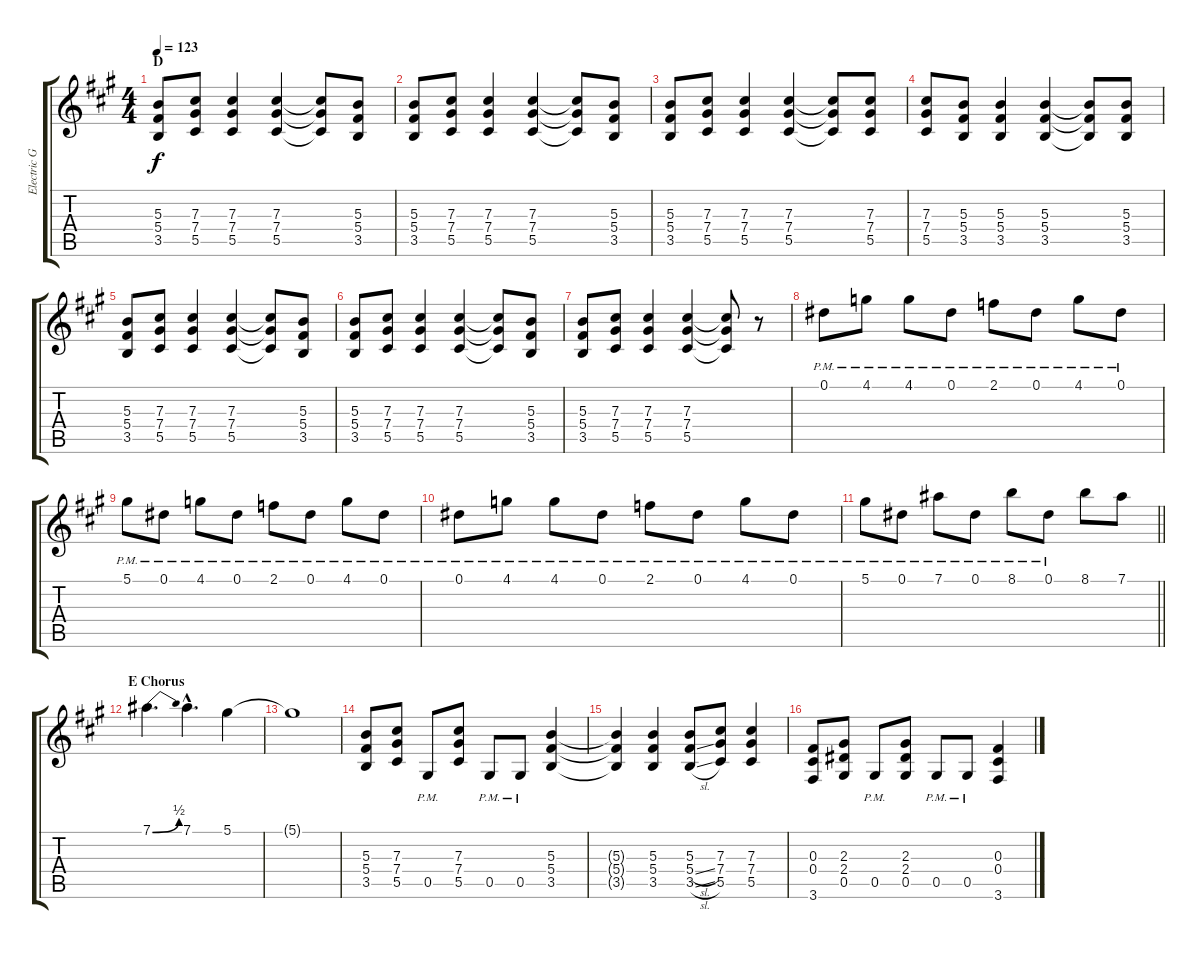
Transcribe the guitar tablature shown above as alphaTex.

\track ("Electric Guitar 1" "Electric G") {instrument overdrivenguitar}
\staff {score tabs}
\tuning (Eb4 Bb3 Gb3 Db3 Ab2 Eb2) {hide}
\ts (4 4)
\section ("" "D")
\tempo 123
\clef g2
\ks a
(5.3 5.4 3.5).8{dy f} (7.3 7.4 5.5).8 (7.3 7.4 5.5).4 (7.3 7.4 5.5).4 (7.3{t} 7.4{t} 5.5{t}).8 (5.3 5.4 3.5).8 |
(5.3 5.4 3.5).8 (7.3 7.4 5.5).8 (7.3 7.4 5.5).4 (7.3 7.4 5.5).4 (7.3{t} 7.4{t} 5.5{t}).8 (5.3 5.4 3.5).8 |
(5.3 5.4 3.5).8 (7.3 7.4 5.5).8 (7.3 7.4 5.5).4 (7.3 7.4 5.5).4 (7.3{t} 7.4{t} 5.5{t}).8 (7.3 7.4 5.5).8 |
(7.3 7.4 5.5).8 (5.3 5.4 3.5).8 (5.3 5.4 3.5).4 (5.3 5.4 3.5).4 (5.3{t} 5.4{t} 3.5{t}).8 (5.3 5.4 3.5).8 |
(5.3 5.4 3.5).8 (7.3 7.4 5.5).8 (7.3 7.4 5.5).4 (7.3 7.4 5.5).4 (7.3{t} 7.4{t} 5.5{t}).8 (5.3 5.4 3.5).8 |
(5.3 5.4 3.5).8 (7.3 7.4 5.5).8 (7.3 7.4 5.5).4 (7.3 7.4 5.5).4 (7.3{t} 7.4{t} 5.5{t}).8 (5.3 5.4 3.5).8 |
(5.3 5.4 3.5).8 (7.3 7.4 5.5).8 (7.3 7.4 5.5).4 (7.3 7.4 5.5).4 (7.3{t} 7.4{t} 5.5{t}).8 r.8 |
0.1{pm}.8{volume 14} 4.1{pm}.8 4.1{pm}.8 0.1{pm}.8 2.1{pm}.8 0.1{pm}.8 4.1{pm}.8 0.1{pm}.8 |
5.1{pm}.8 0.1{pm}.8 4.1{pm}.8 0.1{pm}.8 2.1{pm}.8 0.1{pm}.8 4.1{pm}.8 0.1{pm}.8 |
0.1{pm}.8 4.1{pm}.8 4.1{pm}.8 0.1{pm}.8 2.1{pm}.8 0.1{pm}.8 4.1{pm}.8 0.1{pm}.8 |
\barLineRight lightlight
5.1{pm}.8 0.1{pm}.8 7.1{pm}.8 0.1{pm}.8 8.1{pm}.8 0.1{pm}.8 8.1.8 7.1.8 |
\section ("" "E Chorus")
7.1{be (bend 0 0 60 2)}.4{d} 7.1{hac}.4{d} 5.1.4{volume 2} |
5.1{t}.1 |
(5.3 5.4 3.5).8{volume 11} (7.3 7.4 5.5).8 0.5{pm}.8 (7.3 7.4 5.5).8 0.5{pm}.8 0.5{pm}.8 (5.3 5.4 3.5).4 |
(5.3{t} 5.4{t} 3.5{t}).4 (5.3 5.4 3.5).4 (5.3 5.4{sl} 3.5{sl}).8 (7.3 7.4 5.5).8 (7.3 7.4 5.5).4 |
(0.3 0.4 3.6).8 (2.3 2.4 0.5).8 0.5{pm}.8 (2.3 2.4 0.5).8 0.5{pm}.8 0.5{pm}.8 (0.3 0.4 3.6).4
